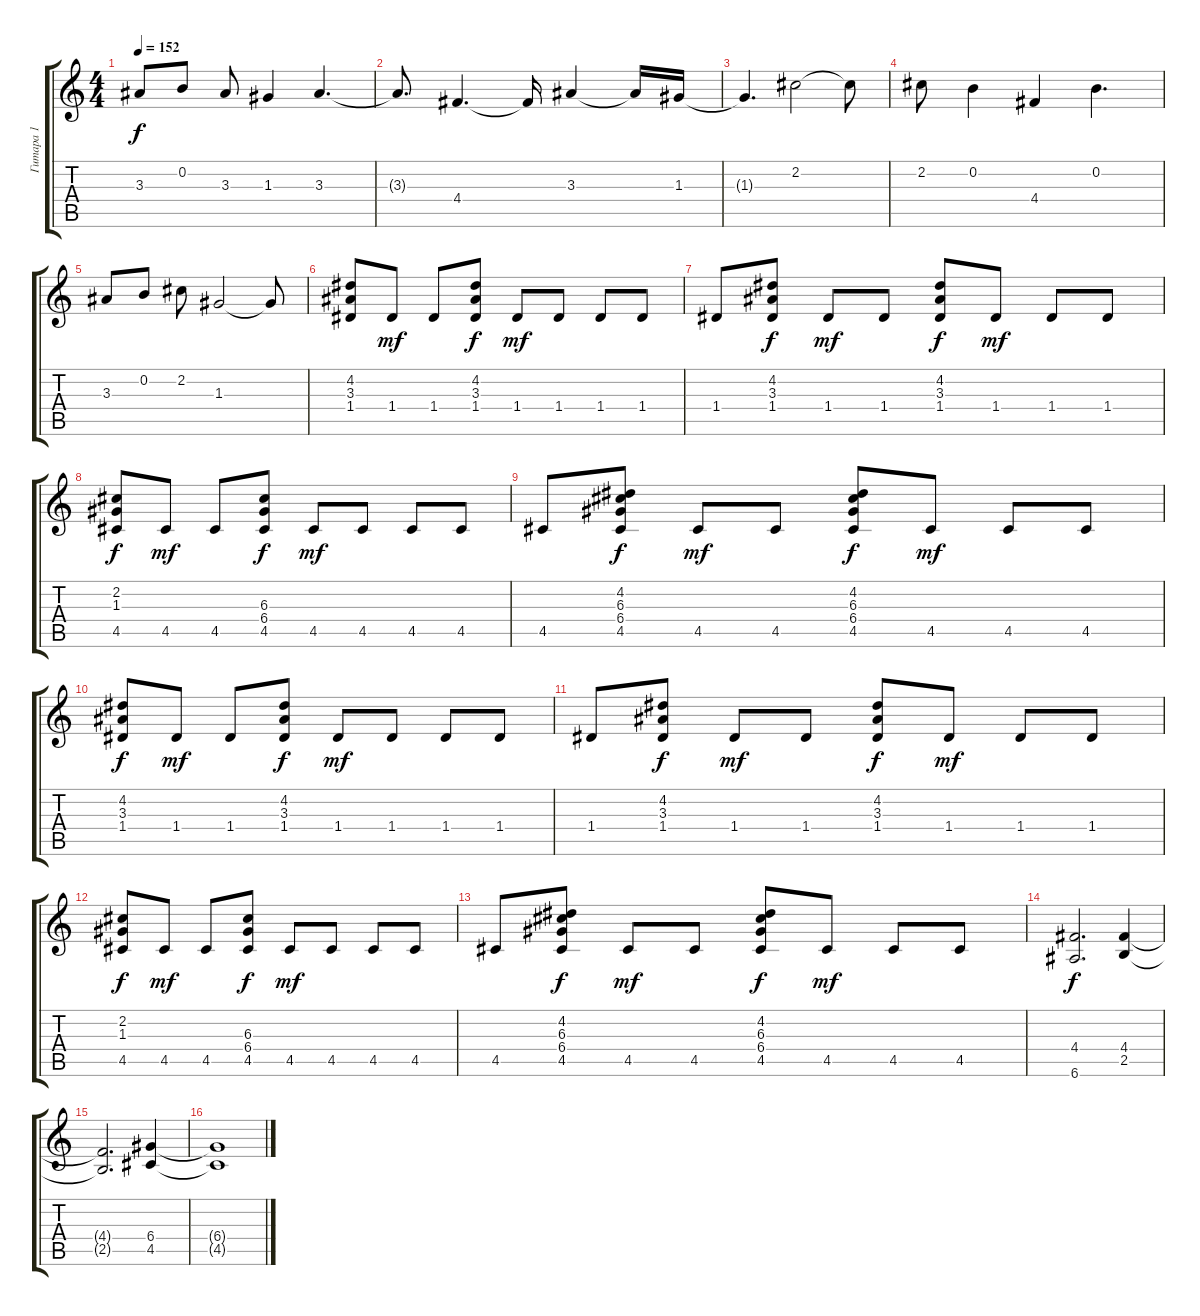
\track ("Гитара 1" "Гитара 1") {instrument distortionguitar}
\staff {score tabs}
\tuning (E4 B3 G3 D3 A2 E2) {hide}
\ts (4 4)
\tempo 152
\clef g2
\ks c
3.3.8{dy f} 0.2.8 3.3.8 1.3.4 3.3.4{d} |
3.3{t}.8{d} 4.4.4{d} 4.4{t}.16 3.3.4 3.3{t}.16 1.3.16 |
1.3{t}.4{d} 2.2.2 2.2{t}.8 |
2.2.8 0.2.4 4.4.4 0.2.4{d} |
3.3.8 0.2.8 2.2.8 1.3.2 1.3{t}.8 |
(4.2 3.3 1.4).8 1.4.8{dy mf} 1.4.8 (4.2 3.3 1.4).8{dy f} 1.4.8{dy mf} 1.4.8 1.4.8 1.4.8 |
1.4.8 (4.2 3.3 1.4).8{dy f} 1.4.8{dy mf} 1.4.8 (4.2 3.3 1.4).8{dy f} 1.4.8{dy mf} 1.4.8 1.4.8 |
(2.2 1.3 4.5).8{dy f} 4.5.8{dy mf} 4.5.8 (6.3 6.4 4.5).8{dy f} 4.5.8{dy mf} 4.5.8 4.5.8 4.5.8 |
4.5.8 (4.2 6.3 6.4 4.5).8{dy f} 4.5.8{dy mf} 4.5.8 (4.2 6.3 6.4 4.5).8{dy f} 4.5.8{dy mf} 4.5.8 4.5.8 |
(4.2 3.3 1.4).8{dy f} 1.4.8{dy mf} 1.4.8 (4.2 3.3 1.4).8{dy f} 1.4.8{dy mf} 1.4.8 1.4.8 1.4.8 |
1.4.8 (4.2 3.3 1.4).8{dy f} 1.4.8{dy mf} 1.4.8 (4.2 3.3 1.4).8{dy f} 1.4.8{dy mf} 1.4.8 1.4.8 |
(2.2 1.3 4.5).8{dy f} 4.5.8{dy mf} 4.5.8 (6.3 6.4 4.5).8{dy f} 4.5.8{dy mf} 4.5.8 4.5.8 4.5.8 |
4.5.8 (4.2 6.3 6.4 4.5).8{dy f} 4.5.8{dy mf} 4.5.8 (4.2 6.3 6.4 4.5).8{dy f} 4.5.8{dy mf} 4.5.8 4.5.8 |
(4.4 6.6).2{d dy f} (4.4 2.5).4 |
(4.4{t} 2.5{t}).2{d} (6.4 4.5).4 |
(6.4{t} 4.5{t}).1
